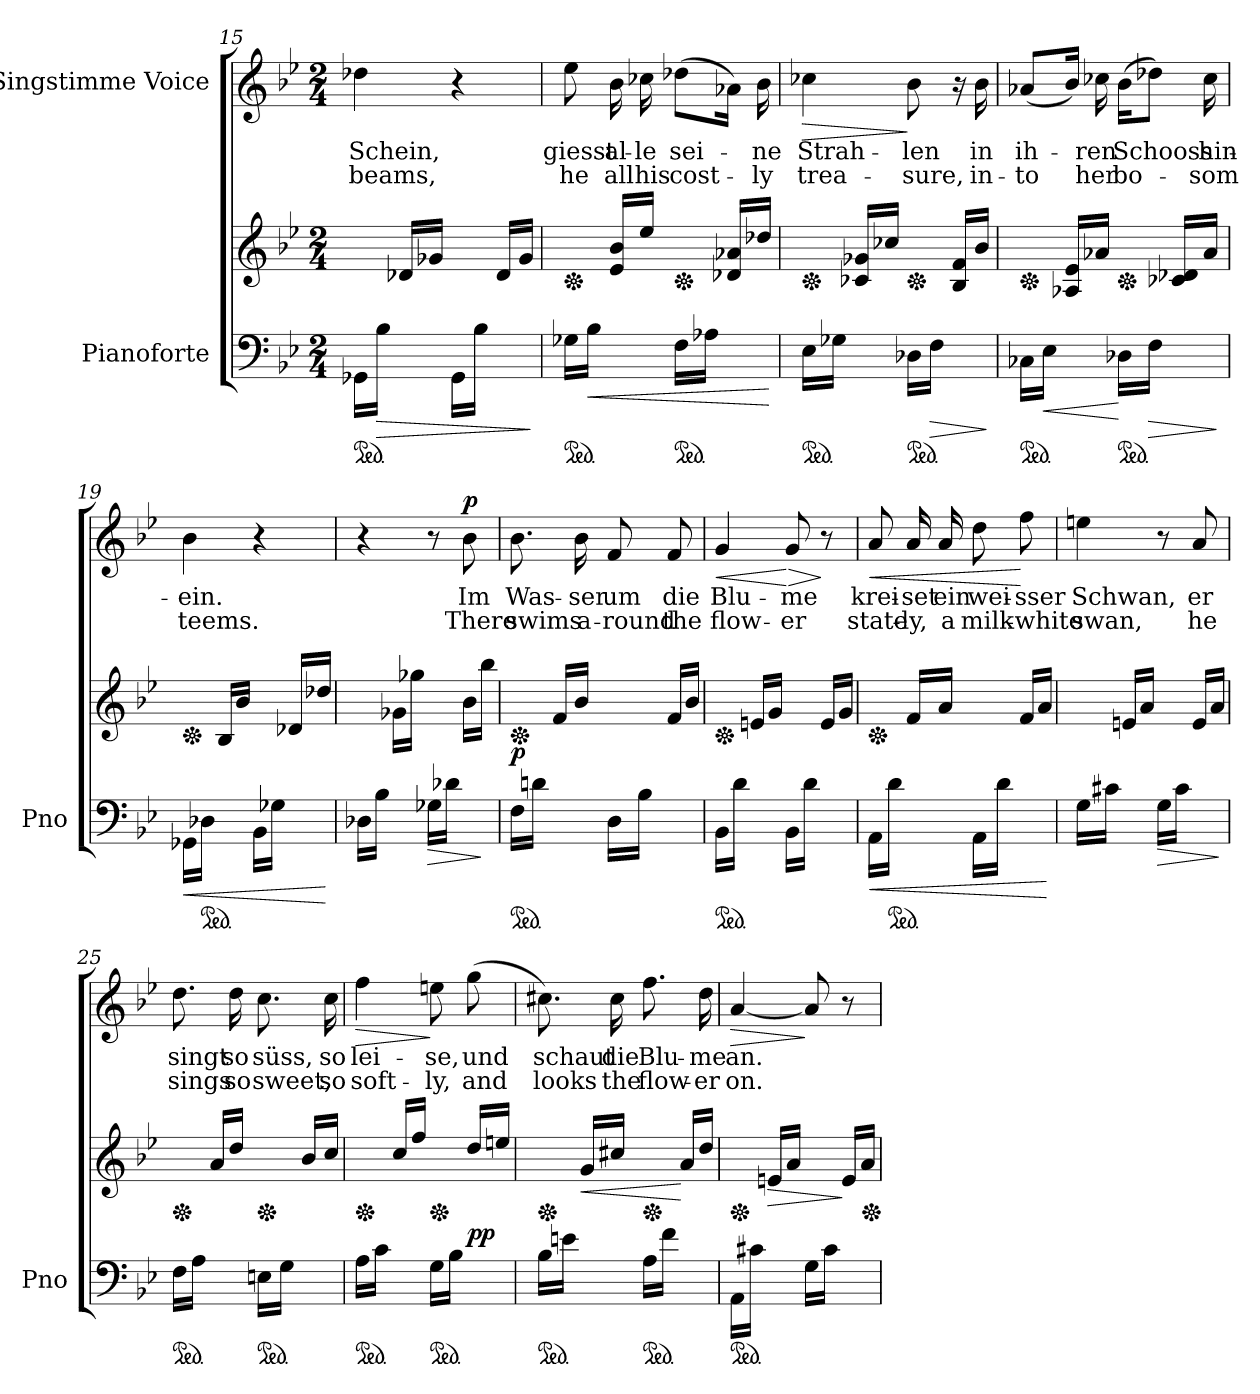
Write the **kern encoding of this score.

**kern	**kern	**dynam	**kern	**text	**text	**dynam
*part2	*part2	*part2	*part1	*part1	*part1	*part1
*staff3	*staff2	*staff2/3	*staff1	*staff1	*staff1	*staff1
*I"Pianoforte	*	*	*I"Singstimme Voice	*	*	*
*I'Pno	*	*	*	*	*	*
*clefF4	*clefG2	*	*clefG2	*	*	*
*k[b-e-]	*k[b-e-]	*	*k[b-e-]	*	*	*
*M2/4	*M2/4	*	*M2/4	*	*	*
*ped	*	*	*	*	*	*
=15	=15	=15	=15	=15	=15	=15
*	*^	*	*	*	*	*
(>16GG-X\LL	2ryy	8ryy	.	4dd-X\	Schein,	beams,	.
!	!	!	!LO:HP:b=2	!	!	!	!
16B-\JJ	.	.	>	.	.	.	.
8ryy	.	16d-X/LL	.	.	.	.	.
.	.	16g-X/JJ)	.	.	.	.	.
(16GG-\LL	.	8ryy	.	4r	.	.	.
16B-\JJ	.	.	.	.	.	.	.
8ryy	.	16d-/LL	.	.	.	.	.
.	.	16g-/JJ)	.	.	.	.	.
*	*v	*v	*	*	*	*	*
.	.	]	.	.	.	.
=16	=16	=16	=16	=16	=16	=16
*ped	*	*	*	*	*	*
*	*Xped	*	*	*	*	*
*	*^	*	*	*	*	*
(>16G-X\LL	2ryy	8ryy	.	8ee-\	giesst	he	.
!	!	!	!LO:HP:b=2	!	!	!	!
16B-\JJ	.	.	<	.	.	.	.
8ryy	.	16e-/ 16b-/LL	.	16b-\	al-	all	.
.	.	16ee-/JJ)	.	16cc-X\	-le	his	.
*ped	*	*	*	*	*	*	*
*	*Xped	*	*	*	*	*	*
(16F\LL	.	8ryy	.	(8dd-X\L	sei-	cost-	.
16A-X\JJ	.	.	.	.	.	.	.
8ryy	.	16d-X/ 16a-X/LL	.	16a-X\Jk)	.	.	.
.	.	16dd-X/JJ)	.	16b-\	-ne	-ly	.
*	*v	*v	*	*	*	*	*
.	.	[	.	.	.	.
=17	=17	=17	=17	=17	=17	=17
*ped	*	*	*	*	*	*
*	*Xped	*	*	*	*	*
*	*^	*	*	*	*	*
!	!	!	!	!	!	!	!LO:HP:b
(>16E-\LL	2ryy	8ryy	.	4cc-X\	Strah-	trea-	>
16G-X\JJ	.	.	.	.	.	.	.
8ryy	.	16c-X/ 16g-X/LL	.	.	.	.	.
.	.	16cc-X/JJ)	.	.	.	.	.
*ped	*	*	*	*	*	*	*
*	*Xped	*	*	*	*	*	*
(16D-X\LL	.	8ryy	.	8b-\	-len	-sure,	]
!	!	!	!LO:HP:b=2	!	!	!	!
16F\JJ	.	.	>	.	.	.	.
8ryy	.	16B-/ 16f/LL	.	16r	.	.	.
.	.	16b-/JJ)	.	16b-\	in	in-	.
*	*v	*v	*	*	*	*	*
.	.	]	.	.	.	.
=18	=18	=18	=18	=18	=18	=18
*ped	*	*	*	*	*	*
*	*Xped	*	*	*	*	*
*	*^	*	*	*	*	*
(>16C-X\LL	2ryy	8ryy	.	(8a-X/L	ih-	-to	.
!	!	!	!LO:HP:b=2	!	!	!	!
16E-\JJ	.	.	<	.	.	.	.
8ryy	.	16A-X/ 16e-/LL	.	16b-/Jk)	.	.	.
.	.	16a-X/JJ)	.	16cc-X\	-ren	her	.
*ped	*	*	*	*	*	*	*
*	*Xped	*	*	*	*	*	*
(16D-X\LL	.	8ryy	[	(16b-\KL	Schooss	bo-	.
!	!	!	!LO:HP:b=2	!	!	!	!
16F\JJ	.	.	>	8dd-X\J)	.	.	.
8ryy	.	16c-X/ 16d-X/LL	.	.	.	.	.
.	.	16a-/JJ)	.	16cc-\	hin-	-som	.
*	*v	*v	*	*	*	*	*
.	.	]	.	.	.	.
=19	=19	=19	=19	=19	=19	=19
!	!	!LO:HP:b=2	!	!	!	!
*	*Xped	*	*	*	*	*
*	*^	*	*	*	*	*
(>16GG-X\LL	2ryy	8ryy	<	4b-\	-ein.	teems.	.
*ped	*	*	*	*	*	*	*
16D-X\JJ	.	.	.	.	.	.	.
8ryy	.	16B-/LL	.	.	.	.	.
.	.	16b-/JJ)	.	.	.	.	.
(16BB-\LL	.	8ryy	.	4r	.	.	.
16G-X\JJ	.	.	.	.	.	.	.
8ryy	.	16d-X/LL	.	.	.	.	.
.	.	16dd-X/JJ)	.	.	.	.	.
*	*v	*v	*	*	*	*	*
.	.	[	.	.	.	.
=20	=20	=20	=20	=20	=20	=20
*	*^	*	*	*	*	*
(>16D-X\LL	2ryy	8ryy	.	4r	.	.	.
16B-\JJ	.	.	.	.	.	.	.
8ryy	.	16g-X\LL	.	.	.	.	.
.	.	16gg-X\JJ)	.	.	.	.	.
!	!	!	!LO:HP:b=2	!	!	!	!
(16G-X\LL	.	8ryy	>	8r	.	.	.
16d-X\JJ	.	.	.	.	.	.	.
!	!	!	!	!	!	!	!LO:DY:a
8ryy	.	16b-\LL	.	8b-\	Im	There	p
.	.	16bb-\JJ)	]	.	.	.	.
=21	=21	=21	=21	=21	=21	=21	=21
*ped	*	*	*	*	*	*	*
*	*Xped	*	*	*	*	*	*
!	!	!	!LO:DY:a=2	!	!	!	!
(>16F\LL	2ryy	8ryy	p	8.b-\	Was-	swims	.
16dn\JJ	.	.	.	.	.	.	.
8ryy	.	16f/LL	.	.	.	.	.
.	.	16b-/JJ)	.	16b-\	-ser	a-	.
(16D\LL	.	8ryy	.	8f/	um	-round	.
16B-\JJ	.	.	.	.	.	.	.
8ryy	.	16f/LL	.	8f/	die	the	.
.	.	16b-/JJ)	.	.	.	.	.
=22	=22	=22	=22	=22	=22	=22	=22
*ped	*	*	*	*	*	*	*
*	*Xped	*	*	*	*	*	*
!	!	!	!	!	!	!	!LO:HP:b
(>16BB-\LL	2ryy	8ryy	.	4g/	Blu-	flow-	<
16d\JJ	.	.	.	.	.	.	.
8ryy	.	16en/LL	.	.	.	.	.
.	.	16g/JJ)	.	.	.	.	.
!	!	!	!	!	!	!	!LO:HP:n=1:b
(16BB-\LL	.	8ryy	.	8g/	-me	-er	[ >
16d\JJ	.	.	.	.	.	.	.
8ryy	.	16e/LL	.	8r	.	.	]
.	.	16g/JJ)	.	.	.	.	.
=23	=23	=23	=23	=23	=23	=23	=23
!	!	!	!LO:HP:b=2	!	!	!	!
*	*Xped	*	*	*	*	*	*
!	!	!	!	!	!	!	!LO:HP:b
(>16AA\LL	2ryy	8ryy	<	8a/	krei-	state-	<
*ped	*	*	*	*	*	*	*
16d\JJ	.	.	.	.	.	.	.
8ryy	.	16f/LL	.	16a/	-set	-ly,	.
.	.	16a/JJ)	.	16a/	ein	a	.
(16AA\LL	.	8ryy	.	8dd\	wei-	milk-	.
16d\JJ	.	.	.	.	.	.	.
8ryy	.	16f/LL	.	8ff\	-sser	-white	[
.	.	16a/JJ)	.	.	.	.	.
*	*v	*v	*	*	*	*	*
.	.	[	.	.	.	.
=24	=24	=24	=24	=24	=24	=24
*	*^	*	*	*	*	*
(>16G\LL	2ryy	8ryy	.	4een\	Schwan,	swan,	.
16c#X\JJ	.	.	.	.	.	.	.
8ryy	.	16en/LL	.	.	.	.	.
.	.	16a/JJ)	.	.	.	.	.
!	!	!	!LO:HP:b=2	!	!	!	!
(16G\LL	.	8ryy	>	8r	.	.	.
16c#\JJ	.	.	.	.	.	.	.
8ryy	.	16e/LL	.	8a/	er	he	.
.	.	16a/JJ)	.	.	.	.	.
*	*v	*v	*	*	*	*	*
.	.	]	.	.	.	.
=25	=25	=25	=25	=25	=25	=25
*ped	*	*	*	*	*	*
*	*Xped	*	*	*	*	*
*	*^	*	*	*	*	*
(>16F\LL	2ryy	8ryy	.	8.dd\	singt	sings	.
16A\JJ	.	.	.	.	.	.	.
8ryy	.	16a/LL	.	.	.	.	.
.	.	16dd/JJ)	.	16dd\	so	so	.
*ped	*	*	*	*	*	*	*
*	*Xped	*	*	*	*	*	*
(16En\LL	.	8ryy	.	8.cc\	süss,	sweet,	.
16G\JJ	.	.	.	.	.	.	.
8ryy	.	16b-/LL	.	.	.	.	.
.	.	16cc/JJ)	.	16cc\	so	so	.
=26	=26	=26	=26	=26	=26	=26	=26
*ped	*	*	*	*	*	*	*
*	*Xped	*	*	*	*	*	*
!	!	!	!	!	!	!	!LO:HP:b
(>16A\LL	2ryy	8ryy	.	4ff\	lei-	soft-	>
16c\JJ	.	.	.	.	.	.	.
8ryy	.	16cc/LL	.	.	.	.	.
.	.	16ff/JJ)	.	.	.	.	.
*ped	*	*	*	*	*	*	*
*	*Xped	*	*	*	*	*	*
(16G\LL	.	8ryy	.	8een\	-se,	-ly,	]
16B-\JJ	.	.	.	.	.	.	.
!	!	!	!LO:DY:a=2	!	!	!	!
8ryy	.	16dd/LL	pp	(8gg\	und	and	.
.	.	16een/JJ)	.	.	.	.	.
=27	=27	=27	=27	=27	=27	=27	=27
*ped	*	*	*	*	*	*	*
*	*Xped	*	*	*	*	*	*
(>16B-\LL	2ryy	8ryy	.	8.cc#X\)	schaut	looks	.
16en\JJ	.	.	.	.	.	.	.
!	!	!	!LO:HP:b	!	!	!	!
8ryy	.	16g/LL	<	.	.	.	.
.	.	16cc#X/JJ)	.	16cc#\	die	the	.
*ped	*	*	*	*	*	*	*
*	*Xped	*	*	*	*	*	*
(16A\LL	.	8ryy	.	8.ff\	Blu-	flow-	.
16f\JJ	.	.	.	.	.	.	.
8ryy	.	16a/LL	[	.	.	.	.
.	.	16dd/JJ)	.	16dd\	-me	-er	.
=28	=28	=28	=28	=28	=28	=28	=28
*ped	*	*	*	*	*	*	*
*	*Xped	*	*	*	*	*	*
!	!	!	!	!	!	!	!LO:HP:b
(>16AA\LL	2ryy	8ryy	.	[4a/	an.	on.	>
16c#X\JJ	.	.	.	.	.	.	.
!	!	!	!LO:HP:b	!	!	!	!
8ryy	.	16en/LL	>	.	.	.	.
.	.	16a/JJ)	.	.	.	.	.
(16G\LL	.	8ryy	.	8a/]	.	.	]
16c#\JJ	.	.	.	.	.	.	.
8ryy	.	16e/LL	]	8r	.	.	.
.	.	16a/JJ)	.	.	.	.	.
*	*Xped	*	*	*	*	*	*
*	*v	*v	*	*	*	*	*
=	=	=	=	=	=	=
*-	*-	*-	*-	*-	*-	*-
